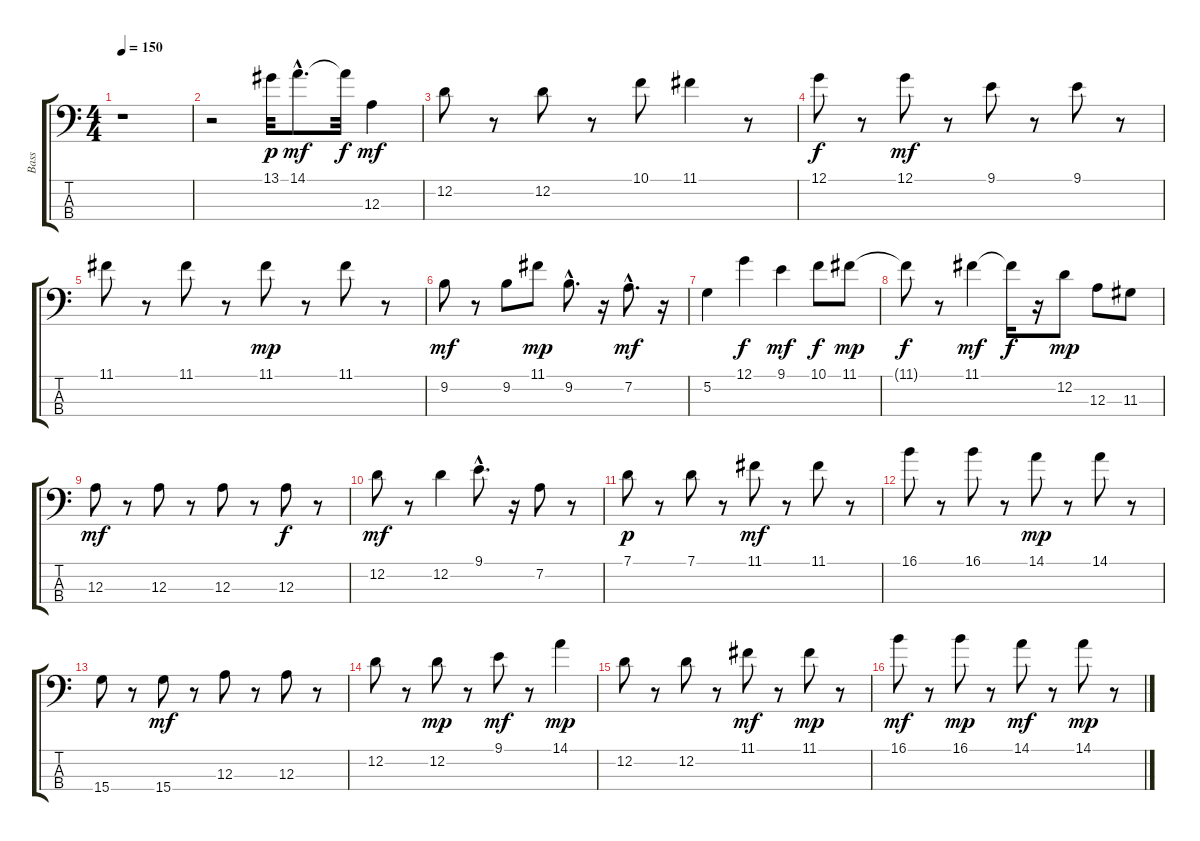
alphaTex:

\track ("Bass" "Bass") {instrument acousticbass}
\staff {score tabs}
\tuning (G2 D2 A1 E1) {hide}
\ts (4 4)
\tempo 150
\clef f4
\ks c
r.1{dy mf} |
r.2 13.1.32{dy p} 14.1{hac}.8{d dy mf} 14.1{t}.32{dy f} 12.3.4{dy mf} |
12.2.8 r.8 12.2.8 r.8 10.1.8 11.1.4 r.8 |
12.1.8{dy f} r.8 12.1.8{dy mf} r.8 9.1.8 r.8 9.1.8 r.8 |
11.1.8 r.8 11.1.8 r.8 11.1.8{dy mp} r.8 11.1.8 r.8 |
9.2.8{dy mf} r.8 9.2.8 11.1.8{dy mp} 9.2{hac}.8{d} r.16 7.2{hac}.8{d dy mf} r.16 |
5.2.4 12.1.4{dy f} 9.1.4{dy mf} 10.1.8{dy f} 11.1.8{dy mp} |
11.1{t}.8{dy f} r.8 11.1.4{dy mf} 11.1{t}.16{dy f} r.16 12.2.8{dy mp} 12.3.8 11.3.8 |
12.3.8{dy mf} r.8 12.3.8 r.8 12.3.8 r.8 12.3.8{dy f} r.8 |
12.2.8{dy mf} r.8 12.2.4 9.1{hac}.8{d} r.16 7.2.8 r.8 |
7.1.8{dy p} r.8 7.1.8 r.8 11.1.8{dy mf} r.8 11.1.8 r.8 |
16.1.8 r.8 16.1.8 r.8 14.1.8{dy mp} r.8 14.1.8 r.8 |
15.4.8 r.8 15.4.8{dy mf} r.8 12.3.8 r.8 12.3.8 r.8 |
12.2.8 r.8 12.2.8{dy mp} r.8 9.1.8{dy mf} r.8 14.1.4{dy mp} |
12.2.8 r.8 12.2.8 r.8 11.1.8{dy mf} r.8 11.1.8{dy mp} r.8 |
16.1.8{dy mf} r.8 16.1.8{dy mp} r.8 14.1.8{dy mf} r.8 14.1.8{dy mp} r.8
